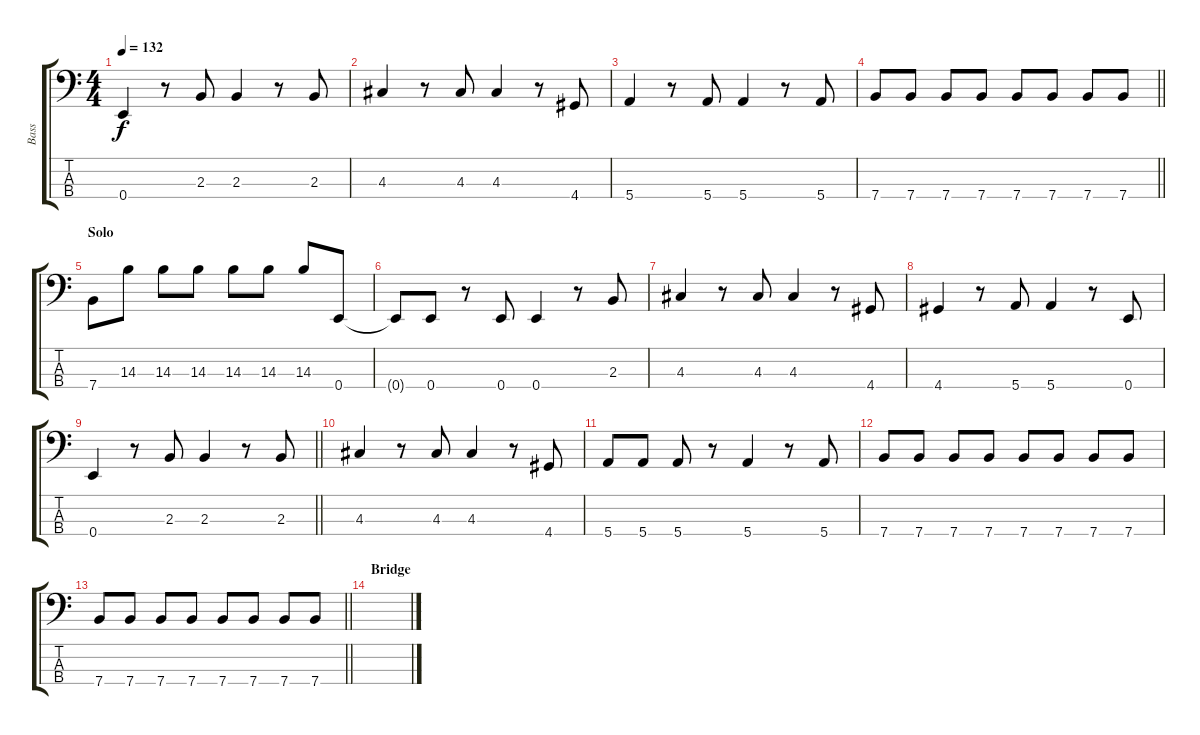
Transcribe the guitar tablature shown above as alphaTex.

\track ("Bass" "Bass") {instrument electricbassfinger}
\staff {score tabs}
\tuning (G2 D2 A1 E1) {hide}
\ts (4 4)
\tempo 132
\clef f4
\ks c
0.4.4{dy f} r.8 2.3.8 2.3.4 r.8 2.3.8 |
4.3.4 r.8 4.3.8 4.3.4 r.8 4.4.8 |
5.4.4 r.8 5.4.8 5.4.4 r.8 5.4.8 |
\barLineRight lightlight
7.4.8 7.4.8 7.4.8 7.4.8 7.4.8 7.4.8 7.4.8 7.4.8 |
\section ("" "Solo")
7.4.8 14.3.8 14.3.8 14.3.8 14.3.8 14.3.8 14.3.8 0.4.8 |
0.4{t}.8 0.4.8 r.8 0.4.8 0.4.4 r.8 2.3.8 |
4.3.4 r.8 4.3.8 4.3.4 r.8 4.4.8 |
4.4.4 r.8 5.4.8 5.4.4 r.8 0.4.8 |
\barLineRight lightlight
0.4.4 r.8 2.3.8 2.3.4 r.8 2.3.8 |
4.3.4 r.8 4.3.8 4.3.4 r.8 4.4.8 |
5.4.8 5.4.8 5.4.8 r.8 5.4.4 r.8 5.4.8 |
7.4.8 7.4.8 7.4.8 7.4.8 7.4.8 7.4.8 7.4.8 7.4.8 |
\barLineRight lightlight
7.4.8 7.4.8 7.4.8 7.4.8 7.4.8 7.4.8 7.4.8 7.4.8 |
\section ("" "Bridge")
